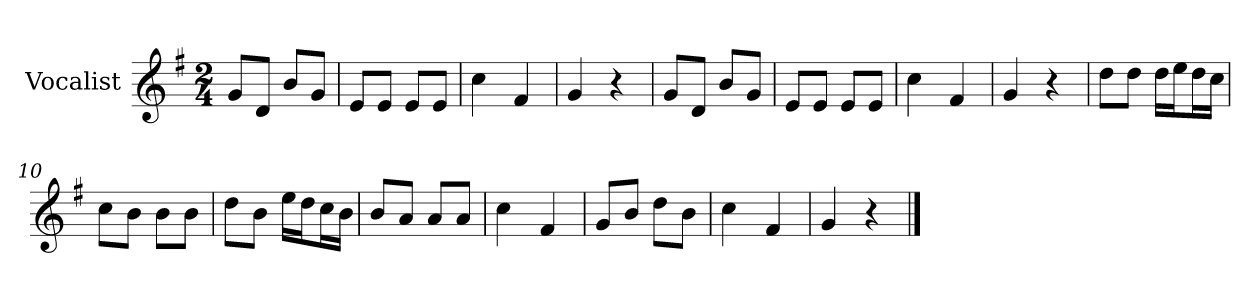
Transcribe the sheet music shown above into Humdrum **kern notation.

**kern
*part1
*staff1
*I"Vocalist
*k[f#]
*G:
*M2/4
=1
8gL
8dJ
8bL
8gJ
=2
8eL
8eJ
8eL
8eJ
=3
4cc
4f#
=4
4g
4r
=5
8gL
8dJ
8bL
8gJ
=6
8eL
8eJ
8eL
8eJ
=7
4cc
4f#
=8
4g
4r
=9
8ddL
8ddJ
16ddLL
16eeJ
16ddL
16ccJJ
=10
8ccL
8bJ
8bL
8bJ
=11
8ddL
8bJ
16eeLL
16ddJ
16ccL
16bJJ
=12
8bL
8aJ
8aL
8aJ
=13
4cc
4f#
=14
8gL
8bJ
8ddL
8bJ
=15
4cc
4f#
=16
4g
4r
==
*-
